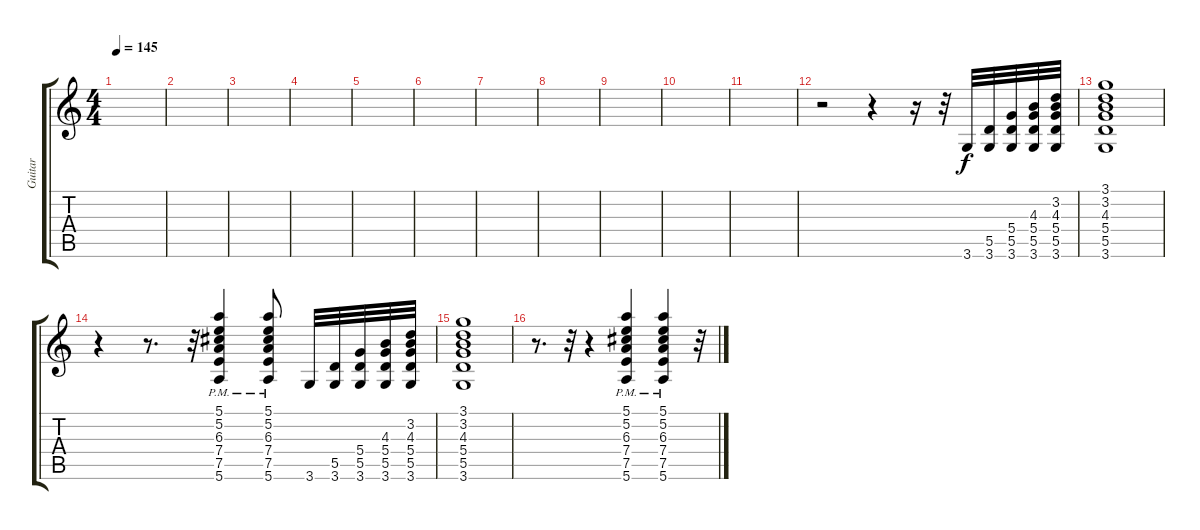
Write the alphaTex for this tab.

\track ("Guitar" "Guitar") {instrument distortionguitar}
\staff {score tabs}
\tuning (E4 B3 G3 D3 A2 E2) {hide}
\ts (4 4)
\tempo 145
\clef g2
\ks c
|
|
|
|
|
|
|
|
|
|
|
r.2{instrument electricguitarclean} r.4 r.16 r.32 3.6.32 (5.5 3.6).32 (5.4 5.5 3.6).32 (4.3 5.4 5.5 3.6).32 (3.2 4.3 5.4 5.5 3.6).32 |
(3.1 3.2 4.3 5.4 5.5 3.6).1 |
r.4 r.8{d} r.32 (5.1{pm} 5.2{pm} 6.3 7.4{pm} 7.5{pm} 5.6{pm}).4 (5.1{pm} 5.2{pm} 6.3{pm} 7.4{pm} 7.5{pm} 5.6{pm}).8 3.6.32 (5.5 3.6).32 (5.4 5.5 3.6).32 (4.3 5.4 5.5 3.6).32 (3.2 4.3 5.4 5.5 3.6).32 |
(3.1 3.2 4.3 5.4 5.5 3.6).1 |
r.8{d} r.32 r.4 (5.1{pm} 5.2{pm} 6.3 7.4{pm} 7.5{pm} 5.6{pm}).4 (5.1{pm} 5.2{pm} 6.3{pm} 7.4{pm} 7.5{pm} 5.6{pm}).4 r.32
